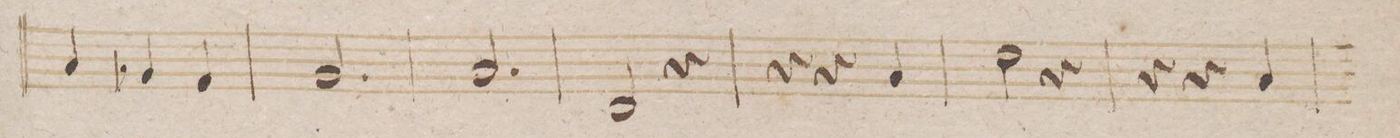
**kern	**dynam
*I"Trombono.	*
*clefF4	*
*k[b-]	*
*met(c)	*
*M3/4	*
4C/	.
4BB-X/	.
4AA/	.
=49	=49
2.BB-/	.
=50	=50
2.C/	.
=51	=51
2FF/	.
4r	.
=52	=52
4r	.
4r	.
4C/	.
=53	=53
2F\	.
4r	.
=54	=54
4r	.
4r	.
4C/	.
=55	=55
*-	*-
